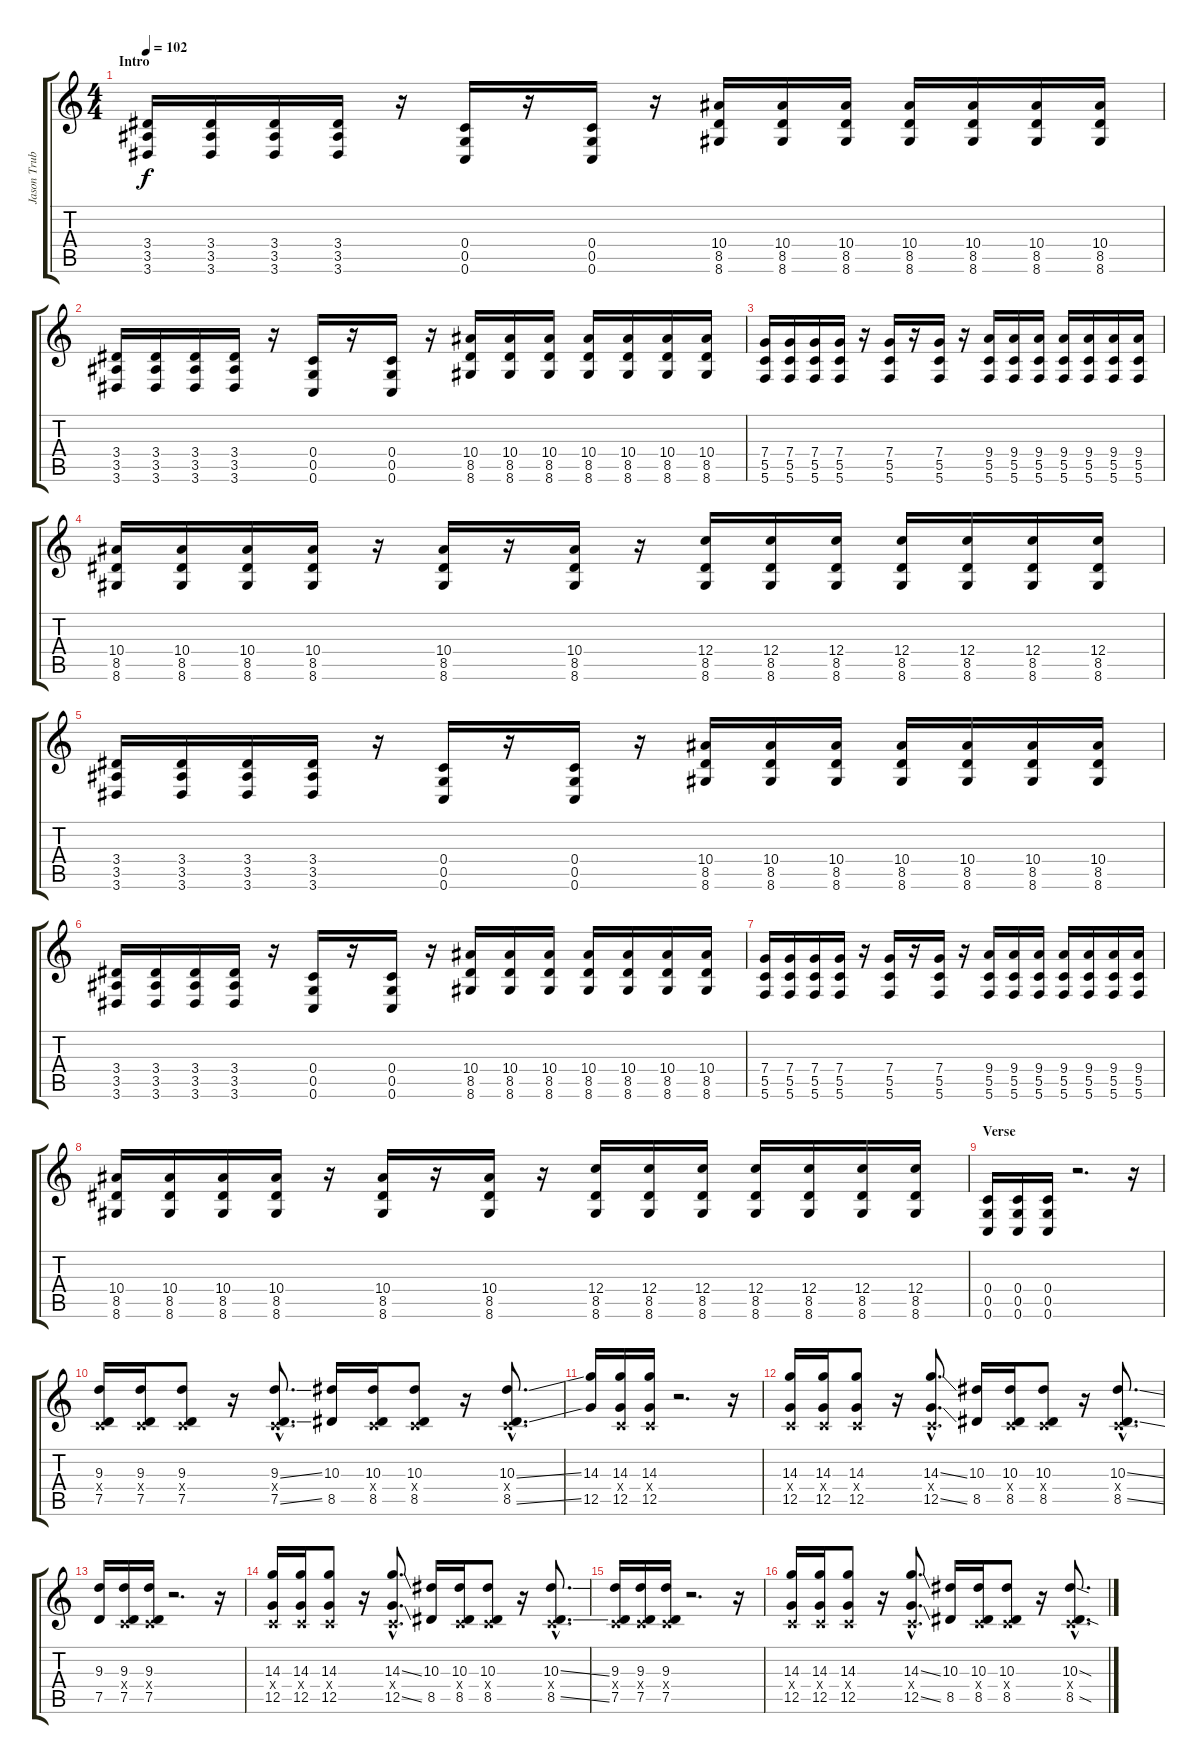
\track ("Jason Trubi - Overlay Guitar" "Jason Trub") {instrument overdrivenguitar}
\staff {score tabs}
\tuning (D4 A3 F3 C3 G2 C2) {hide}
\ts (4 4)
\section ("" "Intro")
\tempo 102
\clef g2
\ks c
(3.4 3.5 3.6).16{dy f instrument overdrivenguitar} (3.4 3.5 3.6).16 (3.4 3.5 3.6).16 (3.4 3.5 3.6).16 r.16 (0.4 0.5 0.6).16 r.16 (0.4 0.5 0.6).16 r.16 (10.4 8.5 8.6).16 (10.4 8.5 8.6).16 (10.4 8.5 8.6).16 (10.4 8.5 8.6).16 (10.4 8.5 8.6).16 (10.4 8.5 8.6).16 (10.4 8.5 8.6).16 |
(3.4 3.5 3.6).16 (3.4 3.5 3.6).16 (3.4 3.5 3.6).16 (3.4 3.5 3.6).16 r.16 (0.4 0.5 0.6).16 r.16 (0.4 0.5 0.6).16 r.16 (10.4 8.5 8.6).16 (10.4 8.5 8.6).16 (10.4 8.5 8.6).16 (10.4 8.5 8.6).16 (10.4 8.5 8.6).16 (10.4 8.5 8.6).16 (10.4 8.5 8.6).16 |
(7.4 5.5 5.6).16 (7.4 5.5 5.6).16 (7.4 5.5 5.6).16 (7.4 5.5 5.6).16 r.16 (7.4 5.5 5.6).16 r.16 (7.4 5.5 5.6).16 r.16 (9.4 5.5 5.6).16 (9.4 5.5 5.6).16 (9.4 5.5 5.6).16 (9.4 5.5 5.6).16 (9.4 5.5 5.6).16 (9.4 5.5 5.6).16 (9.4 5.5 5.6).16 |
(10.4 8.5 8.6).16 (10.4 8.5 8.6).16 (10.4 8.5 8.6).16 (10.4 8.5 8.6).16 r.16 (10.4 8.5 8.6).16 r.16 (10.4 8.5 8.6).16 r.16 (12.4 8.5 8.6).16 (12.4 8.5 8.6).16 (12.4 8.5 8.6).16 (12.4 8.5 8.6).16 (12.4 8.5 8.6).16 (12.4 8.5 8.6).16 (12.4 8.5 8.6).16 |
(3.4 3.5 3.6).16 (3.4 3.5 3.6).16 (3.4 3.5 3.6).16 (3.4 3.5 3.6).16 r.16 (0.4 0.5 0.6).16 r.16 (0.4 0.5 0.6).16 r.16 (10.4 8.5 8.6).16 (10.4 8.5 8.6).16 (10.4 8.5 8.6).16 (10.4 8.5 8.6).16 (10.4 8.5 8.6).16 (10.4 8.5 8.6).16 (10.4 8.5 8.6).16 |
(3.4 3.5 3.6).16 (3.4 3.5 3.6).16 (3.4 3.5 3.6).16 (3.4 3.5 3.6).16 r.16 (0.4 0.5 0.6).16 r.16 (0.4 0.5 0.6).16 r.16 (10.4 8.5 8.6).16 (10.4 8.5 8.6).16 (10.4 8.5 8.6).16 (10.4 8.5 8.6).16 (10.4 8.5 8.6).16 (10.4 8.5 8.6).16 (10.4 8.5 8.6).16 |
(7.4 5.5 5.6).16 (7.4 5.5 5.6).16 (7.4 5.5 5.6).16 (7.4 5.5 5.6).16 r.16 (7.4 5.5 5.6).16 r.16 (7.4 5.5 5.6).16 r.16 (9.4 5.5 5.6).16 (9.4 5.5 5.6).16 (9.4 5.5 5.6).16 (9.4 5.5 5.6).16 (9.4 5.5 5.6).16 (9.4 5.5 5.6).16 (9.4 5.5 5.6).16 |
(10.4 8.5 8.6).16 (10.4 8.5 8.6).16 (10.4 8.5 8.6).16 (10.4 8.5 8.6).16 r.16 (10.4 8.5 8.6).16 r.16 (10.4 8.5 8.6).16 r.16 (12.4 8.5 8.6).16 (12.4 8.5 8.6).16 (12.4 8.5 8.6).16 (12.4 8.5 8.6).16 (12.4 8.5 8.6).16 (12.4 8.5 8.6).16 (12.4 8.5 8.6).16 |
\section ("" "Verse")
(0.4 0.5 0.6).16 (0.4 0.5 0.6).16 (0.4 0.5 0.6).16 r.2{d} r.16 |
(9.3 0.4{x} 7.5).16 (9.3 0.4{x} 7.5).16 (9.3 0.4{x} 7.5).8 r.16 (9.3{ss hac} 0.4{hac x} 7.5{ss hac}).8{d} (10.3 8.5).16 (10.3 0.4{x} 8.5).16 (10.3 0.4{x} 8.5).8 r.16 (10.3{ss hac} 0.4{hac x} 8.5{ss hac}).8{d} |
(14.3 12.5).16 (14.3 0.4{x} 12.5).16 (14.3 0.4{x} 12.5).16 r.2{d} r.16 |
(14.3 0.4{x} 12.5).16 (14.3 0.4{x} 12.5).16 (14.3 0.4{x} 12.5).8 r.16 (14.3{ss hac} 0.4{hac x} 12.5{ss hac}).8{d} (10.3 8.5).16 (10.3 0.4{x} 8.5).16 (10.3 0.4{x} 8.5).8 r.16 (10.3{ss hac} 0.4{hac x} 8.5{ss hac}).8{d} |
(9.3 7.5).16 (9.3 0.4{x} 7.5).16 (9.3 0.4{x} 7.5).16 r.2{d} r.16 |
(14.3 0.4{x} 12.5).16 (14.3 0.4{x} 12.5).16 (14.3 0.4{x} 12.5).8 r.16 (14.3{ss hac} 0.4{hac x} 12.5{ss hac}).8{d} (10.3 8.5).16 (10.3 0.4{x} 8.5).16 (10.3 0.4{x} 8.5).8 r.16 (10.3{ss hac} 0.4{hac x} 8.5{ss hac}).8{d} |
(9.3 0.4{x} 7.5).16 (9.3 0.4{x} 7.5).16 (9.3 0.4{x} 7.5).16 r.2{d} r.16 |
(14.3 0.4{x} 12.5).16 (14.3 0.4{x} 12.5).16 (14.3 0.4{x} 12.5).8 r.16 (14.3{ss hac} 0.4{hac x} 12.5{ss hac}).8{d} (10.3 8.5).16 (10.3 0.4{x} 8.5).16 (10.3 0.4{x} 8.5).8 r.16 (10.3{sod hac} 0.4{hac x} 8.5{sod hac}).8{d}
